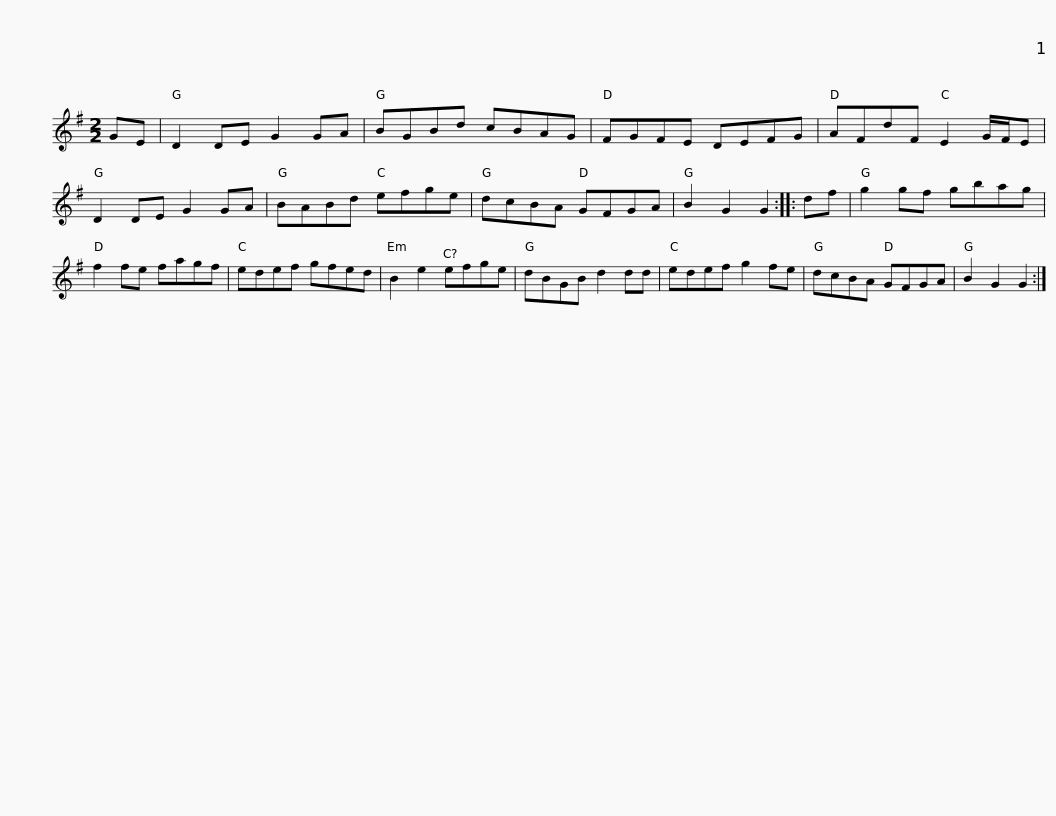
X:1
L:1/8
M:2/2
I:linebreak $
K:G
V:1 treble
V:1
 GE | D2 DE G2 GA | BGBd cBAG | FGFE DEFG | AFdF E2 G/F/E | %5
 D2 DE G2 GA |$ BABd efge | dcBA GFGA | B2 G2 G2 :: df | %10
 g2 gf gbag | f2 fe fagf | edef gfed |$ B2 e2 efge | dBGB d2 dd | %15
 edef g2 fe | dcBA GFGA | B2 G2 G2 :| %18
